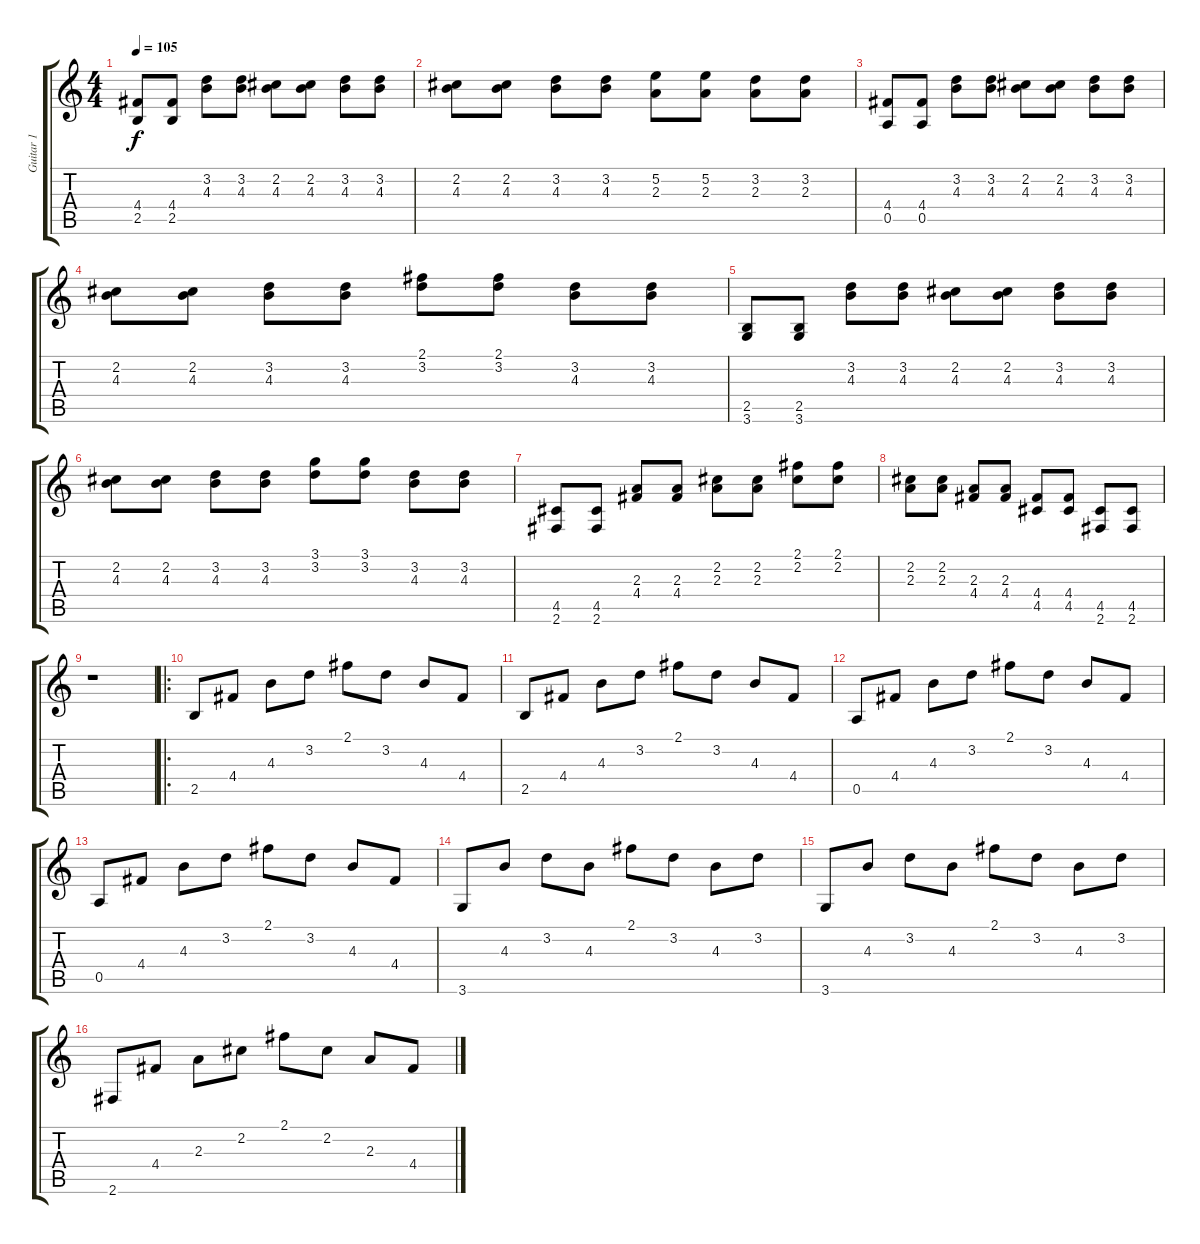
\track ("Guitar 1" "Guitar 1") {instrument acousticgrandpiano}
\staff {score tabs}
\tuning (E5 B4 G4 D4 A3 E3) {hide}
\ts (4 4)
\tempo 105
\clef g2
\ks c
(4.4 2.5).8{dy f instrument acousticgrandpiano} (4.4 2.5).8 (3.2 4.3).8 (3.2 4.3).8 (2.2 4.3).8 (2.2 4.3).8 (3.2 4.3).8 (3.2 4.3).8 |
(2.2 4.3).8 (2.2 4.3).8 (3.2 4.3).8 (3.2 4.3).8 (5.2 2.3).8 (5.2 2.3).8 (3.2 2.3).8 (3.2 2.3).8 |
(4.4 0.5).8 (4.4 0.5).8 (3.2 4.3).8 (3.2 4.3).8 (2.2 4.3).8 (2.2 4.3).8 (3.2 4.3).8 (3.2 4.3).8 |
(2.2 4.3).8 (2.2 4.3).8 (3.2 4.3).8 (3.2 4.3).8 (2.1 3.2).8 (2.1 3.2).8 (3.2 4.3).8 (3.2 4.3).8 |
(2.5 3.6).8 (2.5 3.6).8 (3.2 4.3).8 (3.2 4.3).8 (2.2 4.3).8 (2.2 4.3).8 (3.2 4.3).8 (3.2 4.3).8 |
(2.2 4.3).8 (2.2 4.3).8 (3.2 4.3).8 (3.2 4.3).8 (3.1 3.2).8 (3.1 3.2).8 (3.2 4.3).8 (3.2 4.3).8 |
(4.5 2.6).8 (4.5 2.6).8 (2.3 4.4).8 (2.3 4.4).8 (2.2 2.3).8 (2.2 2.3).8 (2.1 2.2).8 (2.1 2.2).8 |
(2.2 2.3).8 (2.2 2.3).8 (2.3 4.4).8 (2.3 4.4).8 (4.4 4.5).8 (4.4 4.5).8 (4.5 2.6).8 (4.5 2.6).8 |
r.1 |
\ro
2.5.8 4.4.8 4.3.8 3.2.8 2.1.8 3.2.8 4.3.8 4.4.8 |
2.5.8 4.4.8 4.3.8 3.2.8 2.1.8 3.2.8 4.3.8 4.4.8 |
0.5.8 4.4.8 4.3.8 3.2.8 2.1.8 3.2.8 4.3.8 4.4.8 |
0.5.8 4.4.8 4.3.8 3.2.8 2.1.8 3.2.8 4.3.8 4.4.8 |
3.6.8 4.3.8 3.2.8 4.3.8 2.1.8 3.2.8 4.3.8 3.2.8 |
3.6.8 4.3.8 3.2.8 4.3.8 2.1.8 3.2.8 4.3.8 3.2.8 |
2.6.8 4.4.8 2.3.8 2.2.8 2.1.8 2.2.8 2.3.8 4.4.8
